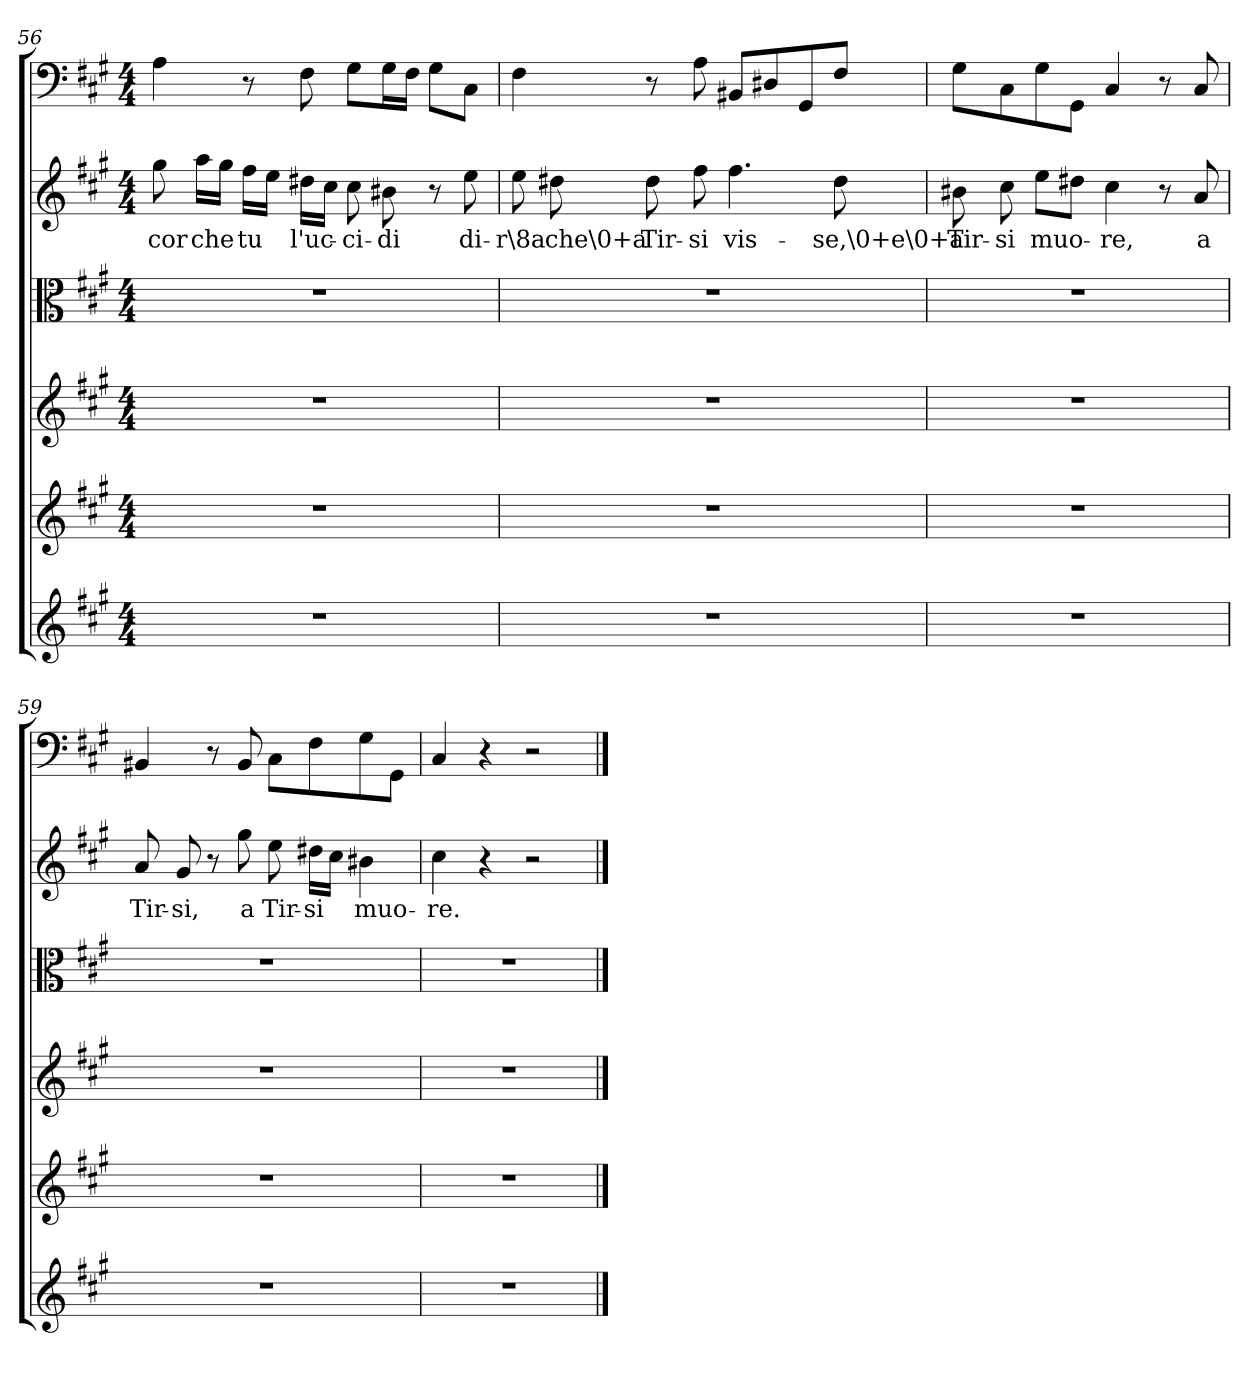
**kern	**kern	**kern	**kern	**kern	**text	**kern
*part6	*part5	*part4	*part3	*part2	*part2	*part1
*staff6	*staff5	*staff4	*staff3	*staff2	*staff2	*staff1
*clefG2	*clefG2	*clefG2	*clefC3	*clefG2	*	*clefF4
*k[f#c#g#]	*k[f#c#g#]	*k[f#c#g#]	*k[f#c#g#]	*k[f#c#g#]	*	*k[f#c#g#]
*A:	*A:	*A:	*A:	*A:	*	*A:
*M4/4	*M4/4	*M4/4	*M4/4	*M4/4	*	*M4/4
=56	=56	=56	=56	=56	=56	=56
1r	1r	1r	1r	8gg#\	-cor	4A\
.	.	.	.	16aa\LL	che	.
.	.	.	.	16gg#\JJ	.	.
.	.	.	.	16ff#\LL	tu	8r
.	.	.	.	16ee\JJ	.	.
.	.	.	.	16dd#X\LL	l'uc-	8F#\
.	.	.	.	16cc#\JJ	.	.
.	.	.	.	8cc#\	-ci-	8G#\L
.	.	.	.	8b#X\	-di	16G#\L
.	.	.	.	.	.	16F#\JJ
.	.	.	.	8r	.	8G#\L
.	.	.	.	8ee\	di-	8C#\J
=57	=57	=57	=57	=57	=57	=57
1r	1r	1r	1r	8ee\	-r\8a	4F#\
.	.	.	.	8dd#X\	che\0+a	.
.	.	.	.	8dd#\	Tir-	8r
.	.	.	.	8ff#\	-si	8A\
.	.	.	.	4.ff#\	vis-	8BB#X/L
.	.	.	.	.	.	8D#X/
.	.	.	.	.	.	8GG#/
.	.	.	.	8dd#\	-se,\0+e\0+a	8F#/J
=58	=58	=58	=58	=58	=58	=58
1r	1r	1r	1r	8b#X\	Tir-	8G#\L
.	.	.	.	8cc#\	-si	8C#\
.	.	.	.	8ee\L	muo-	8G#\
.	.	.	.	8dd#X\J	.	8GG#\J
.	.	.	.	4cc#\	-re,	4C#/
.	.	.	.	8r	.	8r
.	.	.	.	8a/	a	8C#/
=59	=59	=59	=59	=59	=59	=59
1r	1r	1r	1r	8a/	Tir-	4BB#X/
.	.	.	.	8g#/	-si,	.
.	.	.	.	8r	.	8r
.	.	.	.	8gg#\	a	8BB#/
.	.	.	.	8ee\	Tir-	8C#\L
.	.	.	.	16dd#X\LL	-si	8F#\
.	.	.	.	16cc#\JJ	.	.
.	.	.	.	4b#X\	muo-	8G#\
.	.	.	.	.	.	8GG#\J
=60	=60	=60	=60	=60	=60	=60
1r	1r	1r	1r	4cc#\	-re.	4C#/
.	.	.	.	4r	.	4r
.	.	.	.	2r	.	2r
==	==	==	==	==	==	==
*-	*-	*-	*-	*-	*-	*-
